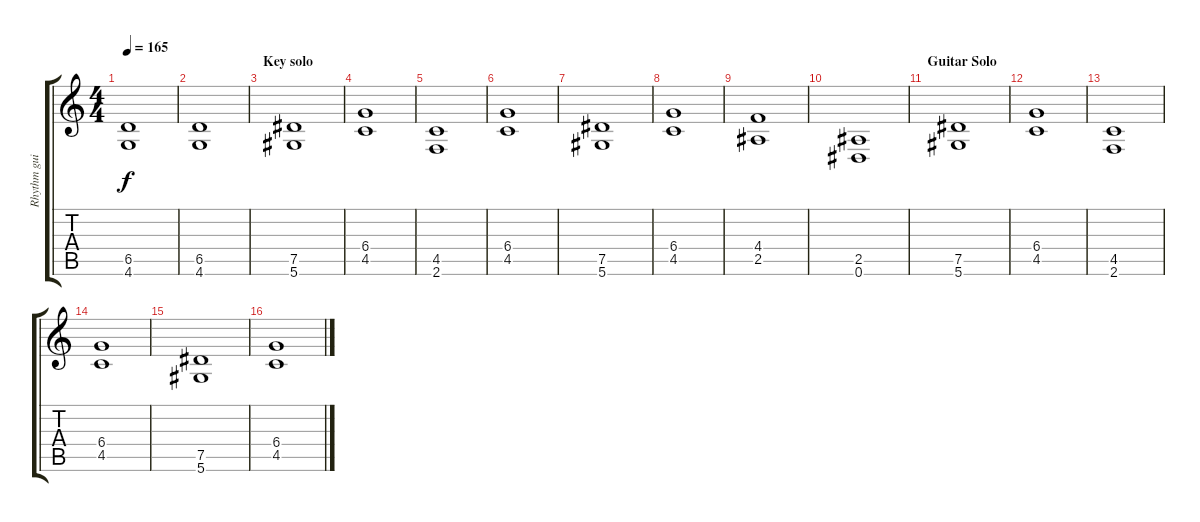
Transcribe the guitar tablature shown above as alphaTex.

\track ("Rhythm guitar" "Rhythm gui") {instrument distortionguitar}
\staff {score tabs}
\tuning (Eb4 Bb3 Gb3 Db3 Ab2 Eb2) {hide}
\ts (4 4)
\tempo 165
\clef g2
\ks c
(6.5 4.6).1{dy f} |
(6.5 4.6).1 |
\section ("" "Key solo")
(7.5 5.6).1 |
(6.4 4.5).1 |
(4.5 2.6).1 |
(6.4 4.5).1 |
(7.5 5.6).1 |
(6.4 4.5).1 |
(4.4 2.5).1 |
(2.5 0.6).1 |
\section ("" "Guitar Solo")
(7.5 5.6).1 |
(6.4 4.5).1 |
(4.5 2.6).1 |
(6.4 4.5).1 |
(7.5 5.6).1 |
(6.4 4.5).1
